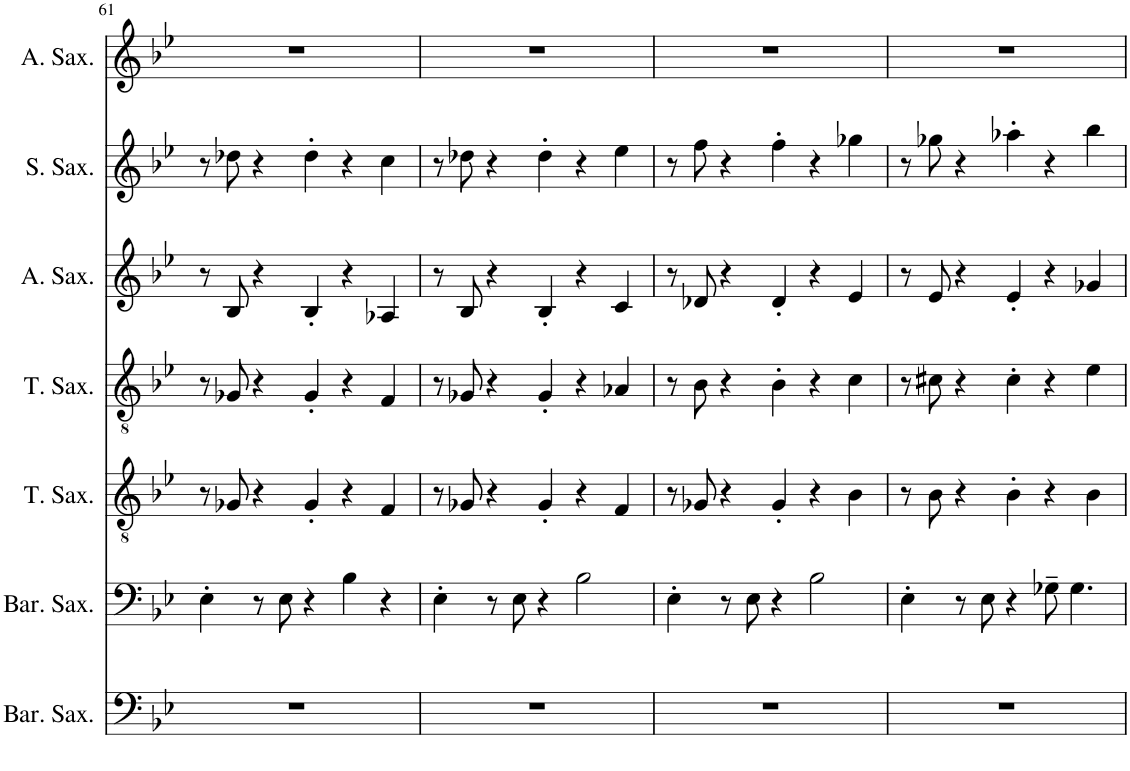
**kern	**kern	**kern	**kern	**kern	**kern	**kern
*part7	*part6	*part5	*part4	*part3	*part2	*part1
*staff7	*staff6	*staff5	*staff4	*staff3	*staff2	*staff1
*I"Baritone Saxophone	*I"Baritone Saxophone	*I"Tenor Saxophone	*I"Tenor Saxophone	*I"Alto Saxophone	*I"Soprano Saxophone	*I"Alto Saxophone
*I'Bar. Sax.	*I'Bar. Sax.	*I'T. Sax.	*I'T. Sax.	*I'A. Sax.	*I'S. Sax.	*I'A. Sax.
!!LO:PB:g=z
*clefF4	*clefF4	*clefGv2	*clefGv2	*clefG2	*clefG2	*clefG2
*ITrd12c21	*ITrd12c21	*ITrd8c14	*ITrd8c14	*ITrd5c9	*ITrd1c2	*ITrd5c9
*k[b-e-]	*k[b-e-]	*k[b-e-]	*k[b-e-]	*k[b-e-]	*k[b-e-]	*k[b-e-]
*M5/4	*M5/4	*M5/4	*M5/4	*M5/4	*M5/4	*M5/4
=61	=61	=61	=61	=61	=61	=61
4%5r	4E-'\	8r	8r	8r	8r	4%5r
.	.	8G-X/	8G-X/	8B-/	8dd-X\	.
.	8r	4r	4r	4r	4r	.
.	8E-\	.	.	.	.	.
.	4r	4G-'/	4G-'/	4B-'/	4dd-'\	.
.	4B-\	4r	4r	4r	4r	.
.	4r	4F/	4F/	4A-X/	4cc\	.
=62	=62	=62	=62	=62	=62	=62
4%5r	4E-'\	8r	8r	8r	8r	4%5r
.	.	8G-X/	8G-X/	8B-/	8dd-X\	.
.	8r	4r	4r	4r	4r	.
.	8E-\	.	.	.	.	.
.	4r	4G-'/	4G-'/	4B-'/	4dd-'\	.
.	2B-\	4r	4r	4r	4r	.
.	.	4F/	4A-X/	4c/	4ee-\	.
=63	=63	=63	=63	=63	=63	=63
4%5r	4E-'\	8r	8r	8r	8r	4%5r
.	.	8G-X/	8B-\	8d-X/	8ff\	.
.	8r	4r	4r	4r	4r	.
.	8E-\	.	.	.	.	.
.	4r	4G-'/	4B-'\	4d-'/	4ff'\	.
.	2B-\	4r	4r	4r	4r	.
.	.	4B-\	4c\	4e-/	4gg-X\	.
=64	=64	=64	=64	=64	=64	=64
4%5r	4E-'\	8r	8r	8r	8r	4%5r
.	.	8B-\	8c#X\	8e-/	8gg-X\	.
.	8r	4r	4r	4r	4r	.
.	8E-\	.	.	.	.	.
.	4r	4B-'\	4c#'\	4e-'/	4aa-X'\	.
.	8G-X~\	4r	4r	4r	4r	.
.	4.G-\	.	.	.	.	.
.	.	4B-\	4e-\	4g-X/	4bb-\	.
=	=	=	=	=	=	=
*-	*-	*-	*-	*-	*-	*-
